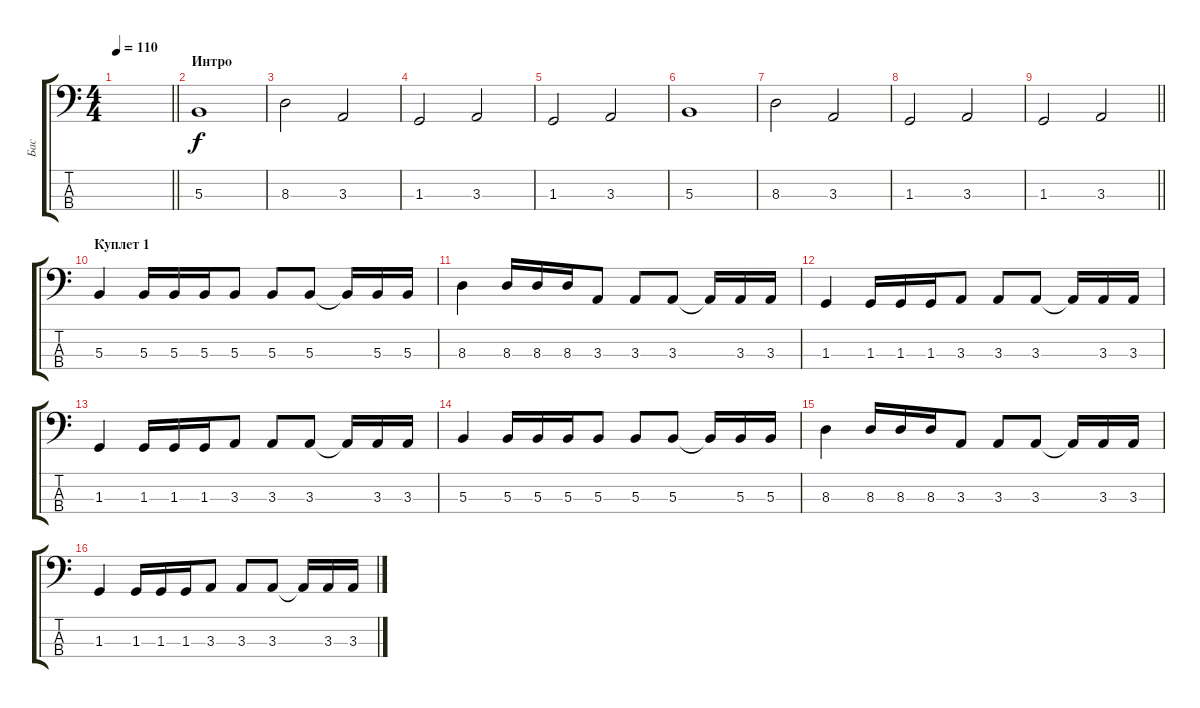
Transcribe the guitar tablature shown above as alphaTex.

\track ("Бас" "Бас") {instrument electricbassfinger}
\staff {score tabs}
\tuning (E2 B1 Gb1 B0) {hide}
\ts (4 4)
\tempo 110
\clef f4
\barLineRight lightlight
\ks c
|
\section ("" "Интро")
5.3.1 |
8.3.2 3.3.2 |
1.3.2 3.3.2 |
1.3.2 3.3.2 |
5.3.1 |
8.3.2 3.3.2 |
1.3.2 3.3.2 |
\barLineRight lightlight
1.3.2 3.3.2 |
\section ("" "Куплет 1")
5.3.4 5.3.16 5.3.16 5.3.16 5.3.8 5.3.8 5.3.8 5.3{t}.16 5.3.16 5.3.16 |
8.3.4 8.3.16 8.3.16 8.3.16 3.3.8 3.3.8 3.3.8 3.3{t}.16 3.3.16 3.3.16 |
1.3.4 1.3.16 1.3.16 1.3.16 3.3.8 3.3.8 3.3.8 3.3{t}.16 3.3.16 3.3.16 |
1.3.4 1.3.16 1.3.16 1.3.16 3.3.8 3.3.8 3.3.8 3.3{t}.16 3.3.16 3.3.16 |
5.3.4 5.3.16 5.3.16 5.3.16 5.3.8 5.3.8 5.3.8 5.3{t}.16 5.3.16 5.3.16 |
8.3.4 8.3.16 8.3.16 8.3.16 3.3.8 3.3.8 3.3.8 3.3{t}.16 3.3.16 3.3.16 |
1.3.4 1.3.16 1.3.16 1.3.16 3.3.8 3.3.8 3.3.8 3.3{t}.16 3.3.16 3.3.16
